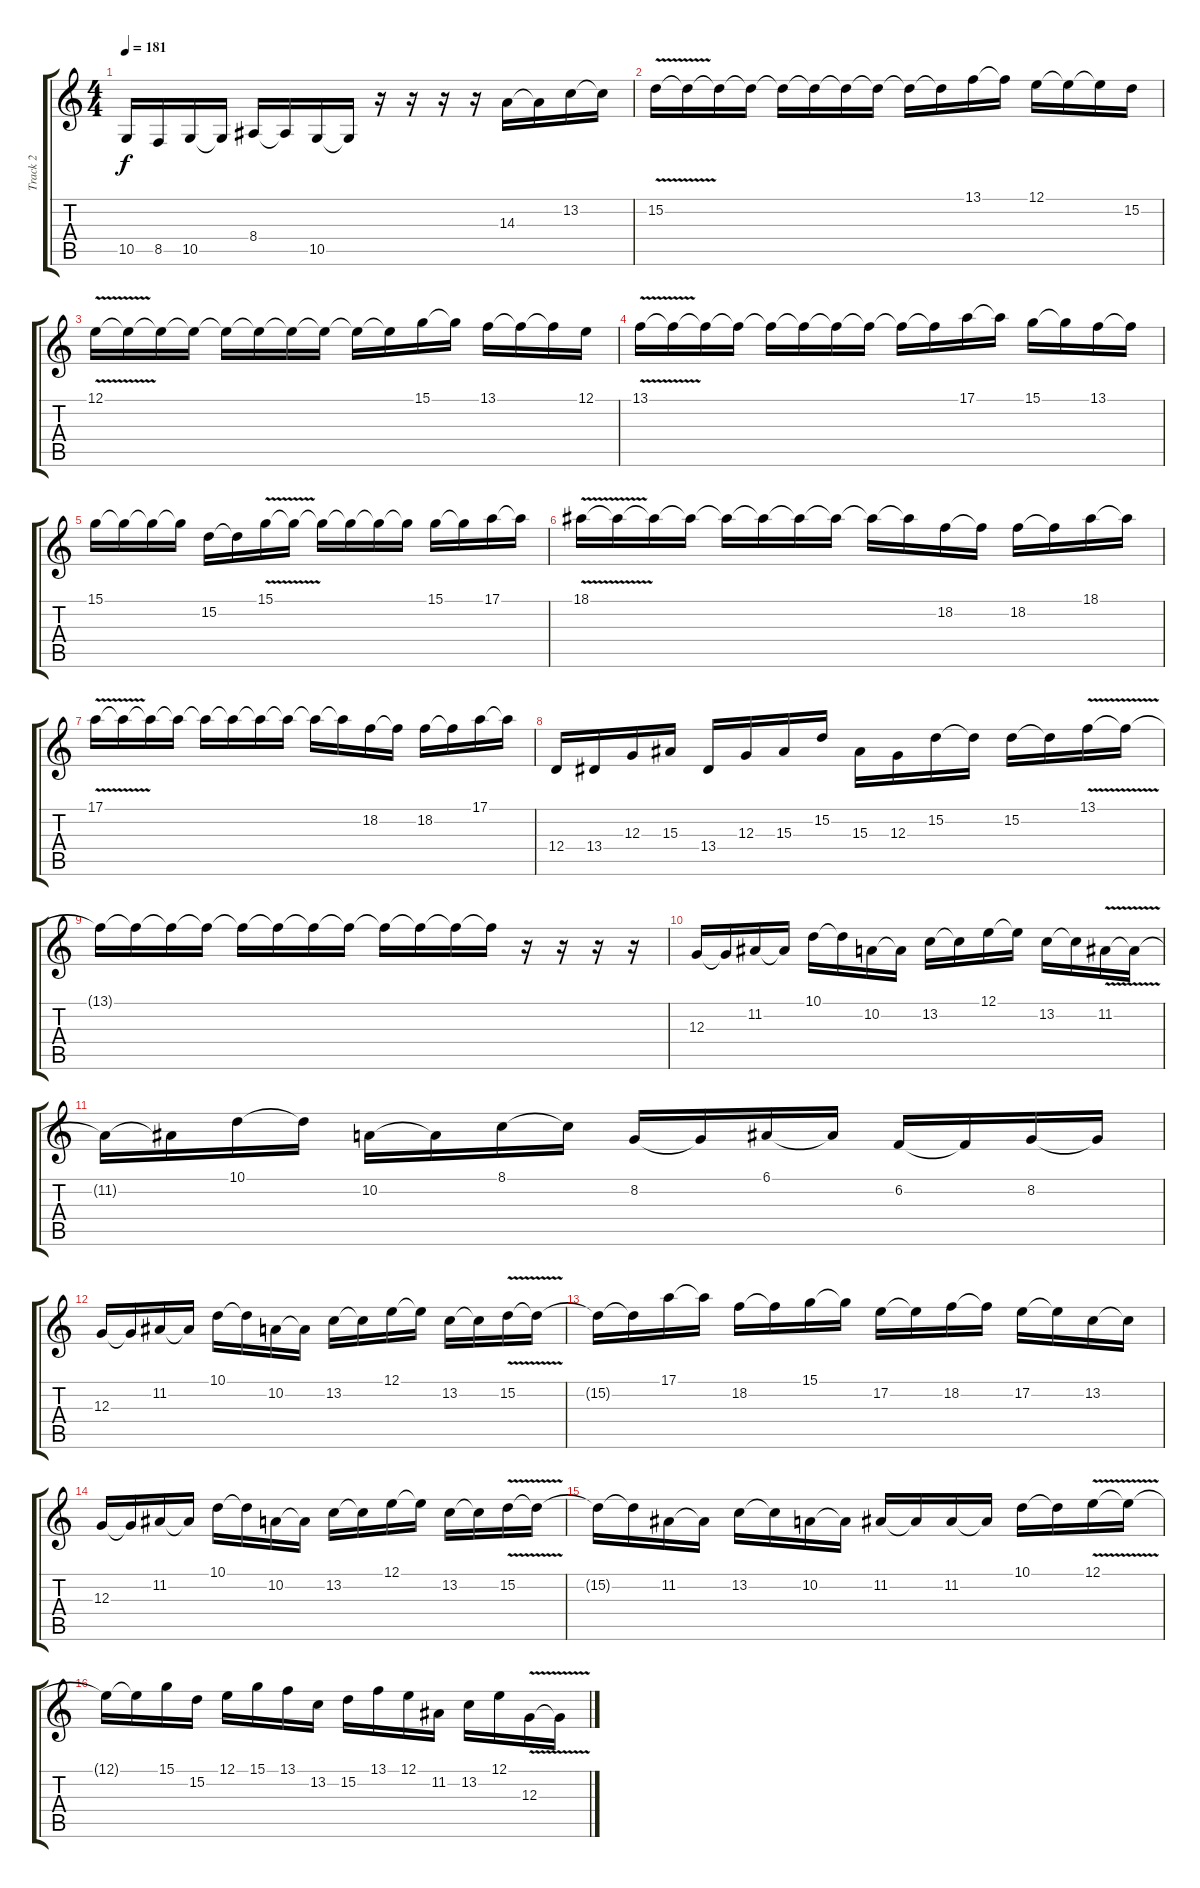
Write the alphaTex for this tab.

\track ("Track 2" "Track 2") {instrument lead5charang}
\staff {score tabs}
\tuning (E4 B3 G3 D3 A2 E2) {hide}
\ts (4 4)
\tempo 181
\clef g2
\ks c
10.5.16{dy f} 8.5.16 10.5.16 10.5{t}.16 8.4.16 8.4{t}.16 10.5.16 10.5{t}.16 r.16 r.16 r.16 r.16 14.3.16 14.3{t}.16 13.2.16 13.2{t}.16 |
15.2{v}.16 15.2{t}.16 15.2{t}.16 15.2{t}.16 15.2{t}.16 15.2{t}.16 15.2{t}.16 15.2{t}.16 15.2{t}.16 15.2{t}.16 13.1.16 13.1{t}.16 12.1.16 12.1{t}.16 12.1{t}.16 15.2.16 |
12.1{v}.16 12.1{t}.16 12.1{t}.16 12.1{t}.16 12.1{t}.16 12.1{t}.16 12.1{t}.16 12.1{t}.16 12.1{t}.16 12.1{t}.16 15.1.16 15.1{t}.16 13.1.16 13.1{t}.16 13.1{t}.16 12.1.16 |
13.1{v}.16 13.1{t}.16 13.1{t}.16 13.1{t}.16 13.1{t}.16 13.1{t}.16 13.1{t}.16 13.1{t}.16 13.1{t}.16 13.1{t}.16 17.1.16 17.1{t}.16 15.1.16 15.1{t}.16 13.1.16 13.1{t}.16 |
15.1.16 15.1{t}.16 15.1{t}.16 15.1{t}.16 15.2.16 15.2{t}.16 15.1{v}.16 15.1{t}.16 15.1{t}.16 15.1{t}.16 15.1{t}.16 15.1{t}.16 15.1.16 15.1{t}.16 17.1.16 17.1{t}.16 |
18.1{v}.16 18.1{t}.16 18.1{t}.16 18.1{t}.16 18.1{t}.16 18.1{t}.16 18.1{t}.16 18.1{t}.16 18.1{t}.16 18.1{t}.16 18.2.16 18.2{t}.16 18.2.16 18.2{t}.16 18.1.16 18.1{t}.16 |
17.1{v}.16 17.1{t}.16 17.1{t}.16 17.1{t}.16 17.1{t}.16 17.1{t}.16 17.1{t}.16 17.1{t}.16 17.1{t}.16 17.1{t}.16 18.2.16 18.2{t}.16 18.2.16 18.2{t}.16 17.1.16 17.1{t}.16 |
12.4.16 13.4.16 12.3.16 15.3.16 13.4.16 12.3.16 15.3.16 15.2.16 15.3.16 12.3.16 15.2.16 15.2{t}.16 15.2.16 15.2{t}.16 13.1{v}.16 13.1{t}.16 |
13.1{t}.16 13.1{t}.16 13.1{t}.16 13.1{t}.16 13.1{t}.16 13.1{t}.16 13.1{t}.16 13.1{t}.16 13.1{t}.16 13.1{t}.16 13.1{t}.16 13.1{t}.16 r.16 r.16 r.16 r.16 |
12.3.16 12.3{t}.16 11.2.16 11.2{t}.16 10.1.16 10.1{t}.16 10.2.16 10.2{t}.16 13.2.16 13.2{t}.16 12.1.16 12.1{t}.16 13.2.16 13.2{t}.16 11.2{v}.16 11.2{t}.16 |
11.2{t}.16 11.2{t}.16 10.1.16 10.1{t}.16 10.2.16 10.2{t}.16 8.1.16 8.1{t}.16 8.2.16 8.2{t}.16 6.1.16 6.1{t}.16 6.2.16 6.2{t}.16 8.2.16 8.2{t}.16 |
12.3.16 12.3{t}.16 11.2.16 11.2{t}.16 10.1.16 10.1{t}.16 10.2.16 10.2{t}.16 13.2.16 13.2{t}.16 12.1.16 12.1{t}.16 13.2.16 13.2{t}.16 15.2{v}.16 15.2{t}.16 |
15.2{t}.16 15.2{t}.16 17.1.16 17.1{t}.16 18.2.16 18.2{t}.16 15.1.16 15.1{t}.16 17.2.16 17.2{t}.16 18.2.16 18.2{t}.16 17.2.16 17.2{t}.16 13.2.16 13.2{t}.16 |
12.3.16 12.3{t}.16 11.2.16 11.2{t}.16 10.1.16 10.1{t}.16 10.2.16 10.2{t}.16 13.2.16 13.2{t}.16 12.1.16 12.1{t}.16 13.2.16 13.2{t}.16 15.2{v}.16 15.2{t}.16 |
15.2{t}.16 15.2{t}.16 11.2.16 11.2{t}.16 13.2.16 13.2{t}.16 10.2.16 10.2{t}.16 11.2.16 11.2{t}.16 11.2.16 11.2{t}.16 10.1.16 10.1{t}.16 12.1{v}.16 12.1{t}.16 |
12.1{t}.16 12.1{t}.16 15.1.16 15.2.16 12.1.16 15.1.16 13.1.16 13.2.16 15.2.16 13.1.16 12.1.16 11.2.16 13.2.16 12.1.16 12.3{v}.16 12.3{t}.16
